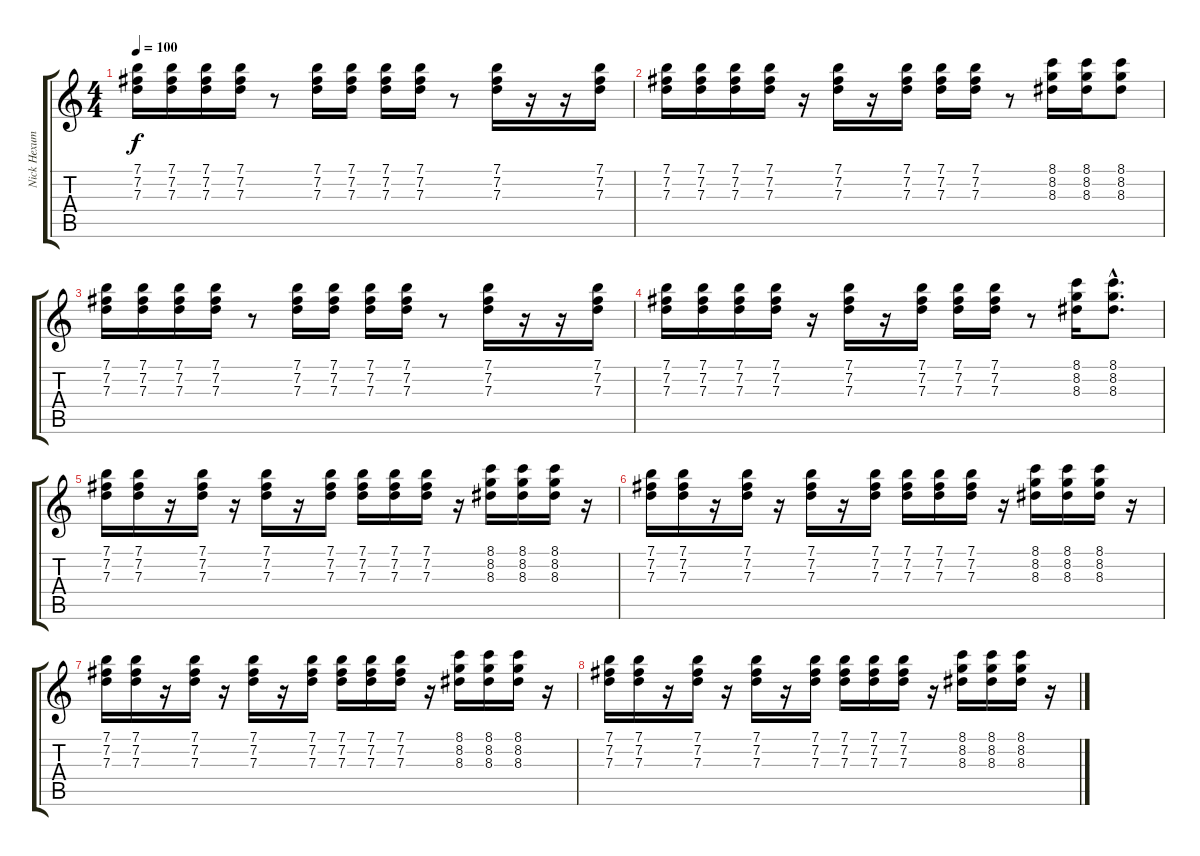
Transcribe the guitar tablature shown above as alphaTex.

\track ("Nick Hexum" "Nick Hexum") {instrument electricguitarclean}
\staff {score tabs}
\tuning (E4 B3 G3 D3 A2 E2) {hide}
\ts (4 4)
\tempo 100
\clef g2
\ks c
(7.1 7.2 7.3).16{dy f} (7.1 7.2 7.3).16 (7.1 7.2 7.3).16 (7.1 7.2 7.3).16 r.8 (7.1 7.2 7.3).16 (7.1 7.2 7.3).16 (7.1 7.2 7.3).16 (7.1 7.2 7.3).16 r.8 (7.1 7.2 7.3).16 r.16 r.16 (7.1 7.2 7.3).16 |
(7.1 7.2 7.3).16 (7.1 7.2 7.3).16 (7.1 7.2 7.3).16 (7.1 7.2 7.3).16 r.16 (7.1 7.2 7.3).16 r.16 (7.1 7.2 7.3).16 (7.1 7.2 7.3).16 (7.1 7.2 7.3).16 r.8 (8.1 8.2 8.3).16 (8.1 8.2 8.3).16 (8.1 8.2 8.3).8 |
(7.1 7.2 7.3).16 (7.1 7.2 7.3).16 (7.1 7.2 7.3).16 (7.1 7.2 7.3).16 r.8 (7.1 7.2 7.3).16 (7.1 7.2 7.3).16 (7.1 7.2 7.3).16 (7.1 7.2 7.3).16 r.8 (7.1 7.2 7.3).16 r.16 r.16 (7.1 7.2 7.3).16 |
(7.1 7.2 7.3).16 (7.1 7.2 7.3).16 (7.1 7.2 7.3).16 (7.1 7.2 7.3).16 r.16 (7.1 7.2 7.3).16 r.16 (7.1 7.2 7.3).16 (7.1 7.2 7.3).16 (7.1 7.2 7.3).16 r.8 (8.1 8.2 8.3).16 (8.1{hac} 8.2{hac} 8.3{hac}).8{d} |
(7.1 7.2 7.3).16 (7.1 7.2 7.3).16 r.16 (7.1 7.2 7.3).16 r.16 (7.1 7.2 7.3).16 r.16 (7.1 7.2 7.3).16 (7.1 7.2 7.3).16 (7.1 7.2 7.3).16 (7.1 7.2 7.3).16 r.16 (8.1 8.2 8.3).16 (8.1 8.2 8.3).16 (8.1 8.2 8.3).16 r.16 |
(7.1 7.2 7.3).16 (7.1 7.2 7.3).16 r.16 (7.1 7.2 7.3).16 r.16 (7.1 7.2 7.3).16 r.16 (7.1 7.2 7.3).16 (7.1 7.2 7.3).16 (7.1 7.2 7.3).16 (7.1 7.2 7.3).16 r.16 (8.1 8.2 8.3).16 (8.1 8.2 8.3).16 (8.1 8.2 8.3).16 r.16 |
(7.1 7.2 7.3).16 (7.1 7.2 7.3).16 r.16 (7.1 7.2 7.3).16 r.16 (7.1 7.2 7.3).16 r.16 (7.1 7.2 7.3).16 (7.1 7.2 7.3).16 (7.1 7.2 7.3).16 (7.1 7.2 7.3).16 r.16 (8.1 8.2 8.3).16 (8.1 8.2 8.3).16 (8.1 8.2 8.3).16 r.16 |
(7.1 7.2 7.3).16 (7.1 7.2 7.3).16 r.16 (7.1 7.2 7.3).16 r.16 (7.1 7.2 7.3).16 r.16 (7.1 7.2 7.3).16 (7.1 7.2 7.3).16 (7.1 7.2 7.3).16 (7.1 7.2 7.3).16 r.16 (8.1 8.2 8.3).16 (8.1 8.2 8.3).16 (8.1 8.2 8.3).16 r.16
